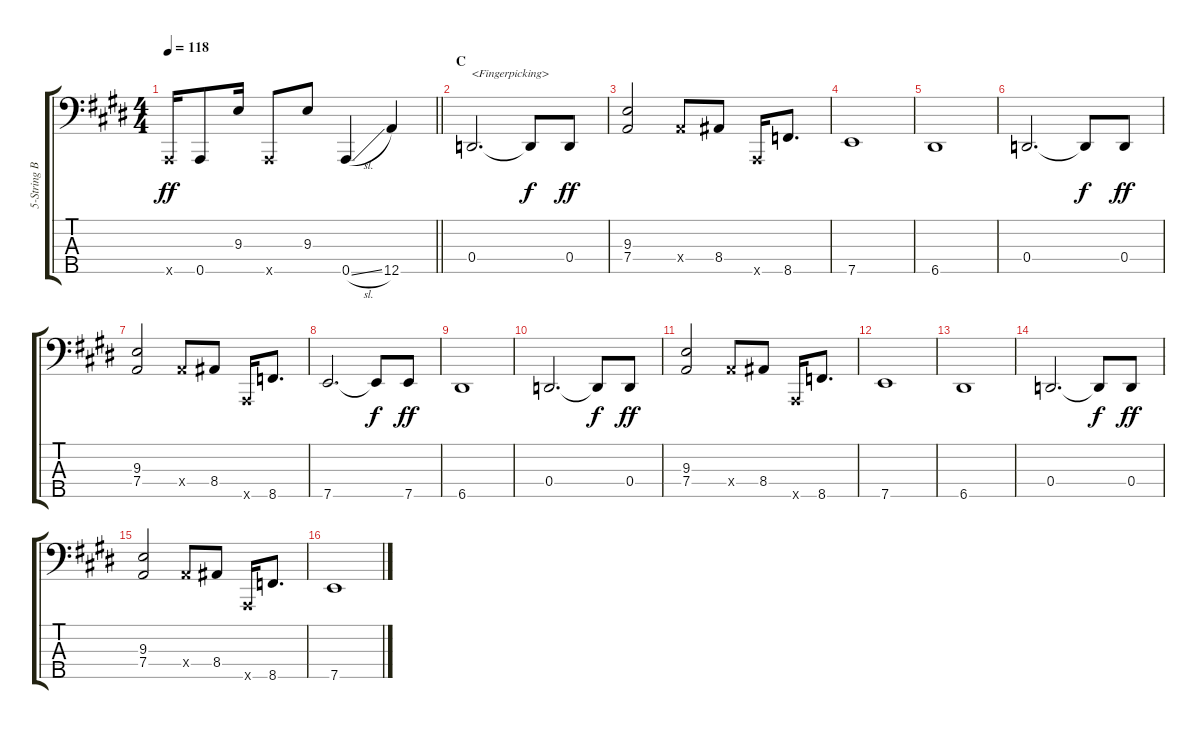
\track ("5-String Bass" "5-String B") {instrument slapbass1}
\staff {score tabs}
\tuning (F2 C2 G1 D1 A0) {hide}
\ts (4 4)
\tempo 118
\clef f4
\barLineRight lightlight
\ks e
0.5{x}.16{dy ff} 0.5.8 9.3.16 0.5{x}.8 9.3.8 0.5{sl}.4 12.5.4 |
\section ("" "C")
0.4.2{d txt "<Fingerpicking>" instrument electricbassfinger} 0.4{t}.8{dy f} 0.4.8{dy ff} |
(9.3 7.4).2 7.4{x}.8 8.4.8 0.5{x}.16 8.5.8{d} |
7.5.1 |
6.5.1 |
0.4.2{d} 0.4{t}.8{dy f} 0.4.8{dy ff} |
(9.3 7.4).2 7.4{x}.8 8.4.8 0.5{x}.16 8.5.8{d} |
7.5.2{d} 7.5{t}.8{dy f} 7.5.8{dy ff} |
6.5.1 |
0.4.2{d} 0.4{t}.8{dy f} 0.4.8{dy ff} |
(9.3 7.4).2 7.4{x}.8 8.4.8 0.5{x}.16 8.5.8{d} |
7.5.1 |
6.5.1 |
0.4.2{d} 0.4{t}.8{dy f} 0.4.8{dy ff} |
(9.3 7.4).2 7.4{x}.8 8.4.8 0.5{x}.16 8.5.8{d} |
7.5.1
